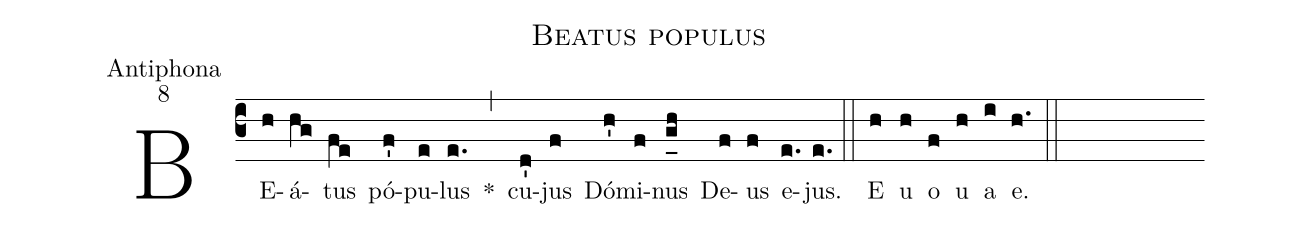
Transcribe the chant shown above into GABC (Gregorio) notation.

name:Beatus populus;
office-part:Antiphona;
mode:8;
%%
(c3) BE(h)á(hg)tus(fe) pó(f')pu(e)lus(e.) *(,) cu(d')jus(f) Dó(h')mi(f)nus(g_[uh:l]h) De(f)us(f) e(e.)jus.(e.) (::) <eu>E(h) u(h) o(f) u(h) a(i) e.</eu>(h.) (::)
